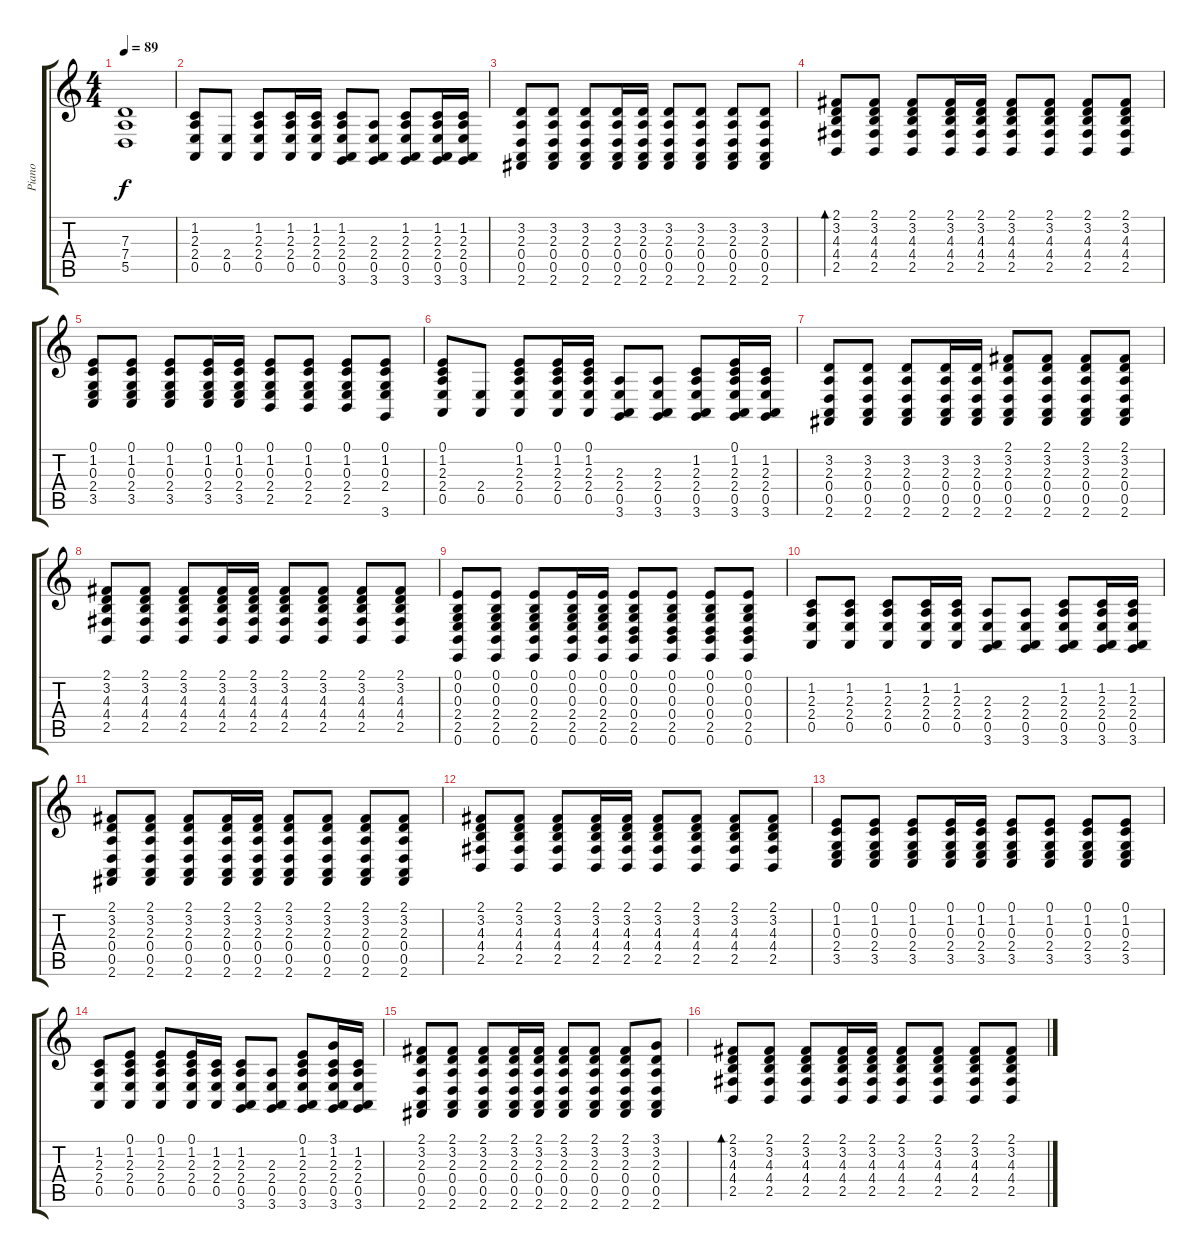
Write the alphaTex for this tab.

\track ("Piano" "Piano") {instrument brightacousticpiano}
\staff {score tabs}
\tuning (E4 B3 G3 D3 A2 E2) {hide}
\ts (4 4)
\tempo 89
\clef g2
\ks c
(7.3 7.4 5.5).1{dy f instrument brightacousticpiano} |
(1.2 2.3 2.4 0.5).8 (2.4 0.5).8 (1.2 2.3 2.4 0.5).8 (1.2 2.3 2.4 0.5).16 (1.2 2.3 2.4 0.5).16 (1.2 2.3 2.4 0.5 3.6).8 (2.3 2.4 0.5 3.6).8 (1.2 2.3 2.4 0.5 3.6).8 (1.2 2.3 2.4 0.5 3.6).16 (1.2 2.3 2.4 0.5 3.6).16 |
(3.2 2.3 0.4 0.5 2.6).8 (3.2 2.3 0.4 0.5 2.6).8 (3.2 2.3 0.4 0.5 2.6).8 (3.2 2.3 0.4 0.5 2.6).16 (3.2 2.3 0.4 0.5 2.6).16 (3.2 2.3 0.4 0.5 2.6).8 (3.2 2.3 0.4 0.5 2.6).8 (3.2 2.3 0.4 0.5 2.6).8 (3.2 2.3 0.4 0.5 2.6).8 |
(2.1 3.2 4.3 4.4 2.5).8{bd 30} (2.1 3.2 4.3 4.4 2.5).8 (2.1 3.2 4.3 4.4 2.5).8 (2.1 3.2 4.3 4.4 2.5).16 (2.1 3.2 4.3 4.4 2.5).16 (2.1 3.2 4.3 4.4 2.5).8 (2.1 3.2 4.3 4.4 2.5).8 (2.1 3.2 4.3 4.4 2.5).8 (2.1 3.2 4.3 4.4 2.5).8 |
(0.1 1.2 0.3 2.4 3.5).8 (0.1 1.2 0.3 2.4 3.5).8 (0.1 1.2 0.3 2.4 3.5).8 (0.1 1.2 0.3 2.4 3.5).16 (0.1 1.2 0.3 2.4 3.5).16 (0.1 1.2 0.3 2.4 2.5).8 (0.1 1.2 0.3 2.4 2.5).8 (0.1 1.2 0.3 2.4 2.5).8 (0.1 1.2 0.3 2.4 3.6).8 |
(0.1 1.2 2.3 2.4 0.5).8 (2.4 0.5).8 (0.1 1.2 2.3 2.4 0.5).8 (0.1 1.2 2.3 2.4 0.5).16 (0.1 1.2 2.3 2.4 0.5).16 (2.3 2.4 0.5 3.6).8 (2.3 2.4 0.5 3.6).8 (1.2 2.3 2.4 0.5 3.6).8 (0.1 1.2 2.3 2.4 0.5 3.6).16 (1.2 2.3 2.4 0.5 3.6).16 |
(3.2 2.3 0.4 0.5 2.6).8 (3.2 2.3 0.4 0.5 2.6).8 (3.2 2.3 0.4 0.5 2.6).8 (3.2 2.3 0.4 0.5 2.6).16 (3.2 2.3 0.4 0.5 2.6).16 (2.1 3.2 2.3 0.4 0.5 2.6).8 (2.1 3.2 2.3 0.4 0.5 2.6).8 (2.1 3.2 2.3 0.4 0.5 2.6).8 (2.1 3.2 2.3 0.4 0.5 2.6).8 |
(2.1 3.2 4.3 4.4 2.5).8 (2.1 3.2 4.3 4.4 2.5).8 (2.1 3.2 4.3 4.4 2.5).8 (2.1 3.2 4.3 4.4 2.5).16 (2.1 3.2 4.3 4.4 2.5).16 (2.1 3.2 4.3 4.4 2.5).8 (2.1 3.2 4.3 4.4 2.5).8 (2.1 3.2 4.3 4.4 2.5).8 (2.1 3.2 4.3 4.4 2.5).8 |
(0.1 0.2 0.3 2.4 2.5 0.6).8 (0.1 0.2 0.3 2.4 2.5 0.6).8 (0.1 0.2 0.3 2.4 2.5 0.6).8 (0.1 0.2 0.3 2.4 2.5 0.6).16 (0.1 0.2 0.3 2.4 2.5 0.6).16 (0.1 0.2 0.3 0.4 2.5 0.6).8 (0.1 0.2 0.3 0.4 2.5 0.6).8 (0.1 0.2 0.3 0.4 2.5 0.6).8 (0.1 0.2 0.3 0.4 2.5 0.6).8 |
(1.2 2.3 2.4 0.5).8 (1.2 2.3 2.4 0.5).8 (1.2 2.3 2.4 0.5).8 (1.2 2.3 2.4 0.5).16 (1.2 2.3 2.4 0.5).16 (2.3 2.4 0.5 3.6).8 (2.3 2.4 0.5 3.6).8 (1.2 2.3 2.4 0.5 3.6).8 (1.2 2.3 2.4 0.5 3.6).16 (1.2 2.3 2.4 0.5 3.6).16 |
(2.1 3.2 2.3 0.4 0.5 2.6).8 (2.1 3.2 2.3 0.4 0.5 2.6).8 (2.1 3.2 2.3 0.4 0.5 2.6).8 (2.1 3.2 2.3 0.4 0.5 2.6).16 (2.1 3.2 2.3 0.4 0.5 2.6).16 (2.1 3.2 2.3 0.4 0.5 2.6).8 (2.1 3.2 2.3 0.4 0.5 2.6).8 (2.1 3.2 2.3 0.4 0.5 2.6).8 (2.1 3.2 2.3 0.4 0.5 2.6).8 |
(2.1 3.2 4.3 4.4 2.5).8 (2.1 3.2 4.3 4.4 2.5).8 (2.1 3.2 4.3 4.4 2.5).8 (2.1 3.2 4.3 4.4 2.5).16 (2.1 3.2 4.3 4.4 2.5).16 (2.1 3.2 4.3 4.4 2.5).8 (2.1 3.2 4.3 4.4 2.5).8 (2.1 3.2 4.3 4.4 2.5).8 (2.1 3.2 4.3 4.4 2.5).8 |
(0.1 1.2 0.3 2.4 3.5).8 (0.1 1.2 0.3 2.4 3.5).8 (0.1 1.2 0.3 2.4 3.5).8 (0.1 1.2 0.3 2.4 3.5).16 (0.1 1.2 0.3 2.4 3.5).16 (0.1 1.2 0.3 2.4 3.5).8 (0.1 1.2 0.3 2.4 3.5).8 (0.1 1.2 0.3 2.4 3.5).8 (0.1 1.2 0.3 2.4 3.5).8 |
(1.2 2.3 2.4 0.5).8 (0.1 1.2 2.3 2.4 0.5).8 (0.1 1.2 2.3 2.4 0.5).8 (0.1 1.2 2.3 2.4 0.5).16 (1.2 2.3 2.4 0.5).16 (1.2 2.3 2.4 0.5 3.6).8 (2.3 2.4 0.5 3.6).8 (0.1 1.2 2.3 2.4 0.5 3.6).8 (3.1 1.2 2.3 2.4 0.5 3.6).16 (1.2 2.3 2.4 0.5 3.6).16 |
(2.1 3.2 2.3 0.4 0.5 2.6).8 (2.1 3.2 2.3 0.4 0.5 2.6).8 (2.1 3.2 2.3 0.4 0.5 2.6).8 (2.1 3.2 2.3 0.4 0.5 2.6).16 (2.1 3.2 2.3 0.4 0.5 2.6).16 (2.1 3.2 2.3 0.4 0.5 2.6).8 (2.1 3.2 2.3 0.4 0.5 2.6).8 (2.1 3.2 2.3 0.4 0.5 2.6).8 (3.1 3.2 2.3 0.4 0.5 2.6).8 |
(2.1 3.2 4.3 4.4 2.5).8{bd 30} (2.1 3.2 4.3 4.4 2.5).8 (2.1 3.2 4.3 4.4 2.5).8 (2.1 3.2 4.3 4.4 2.5).16 (2.1 3.2 4.3 4.4 2.5).16 (2.1 3.2 4.3 4.4 2.5).8 (2.1 3.2 4.3 4.4 2.5).8 (2.1 3.2 4.3 4.4 2.5).8 (2.1 3.2 4.3 4.4 2.5).8
